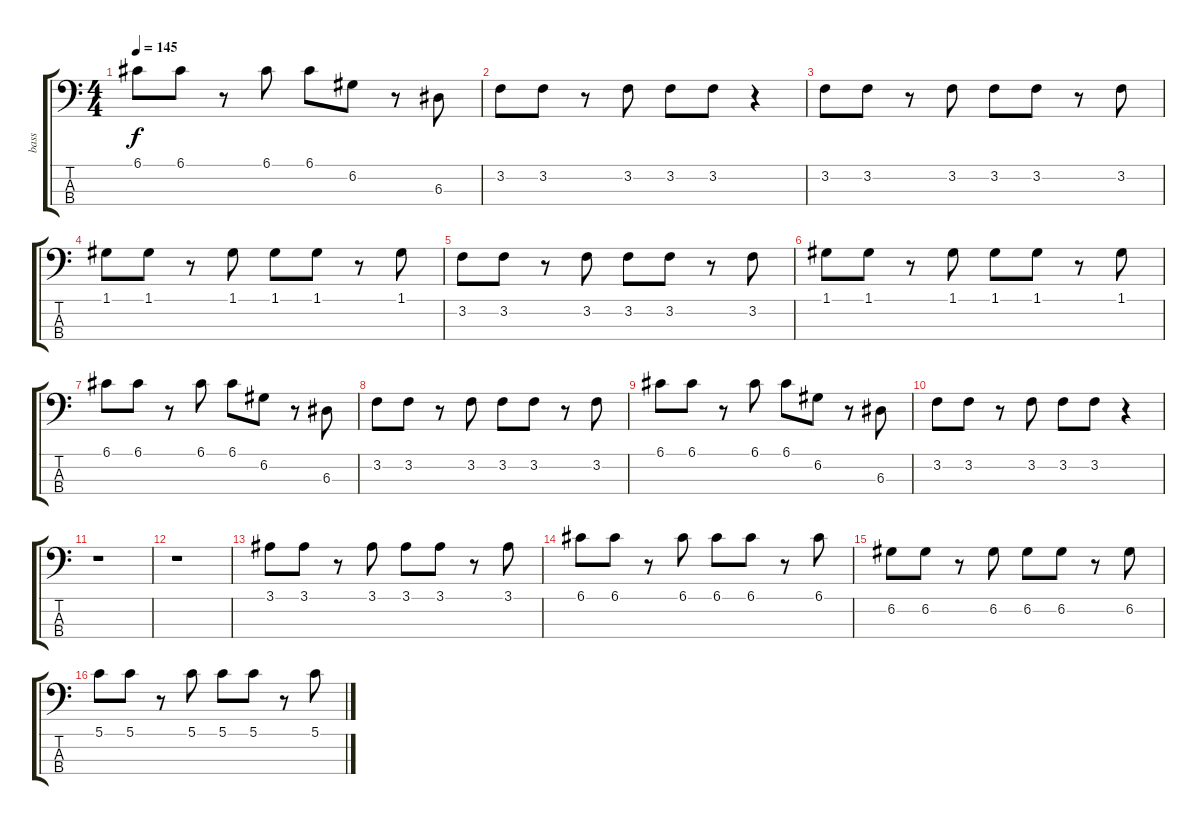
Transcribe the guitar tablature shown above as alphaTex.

\track ("bass" "bass") {instrument electricbassfinger}
\staff {score tabs}
\tuning (G2 D2 A1 E1) {hide}
\ts (4 4)
\tempo 145
\clef f4
\ks c
6.1.8{dy f} 6.1.8 r.8 6.1.8 6.1.8 6.2.8 r.8 6.3.8 |
3.2.8 3.2.8 r.8 3.2.8 3.2.8 3.2.8 r.4 |
3.2.8 3.2.8 r.8 3.2.8 3.2.8 3.2.8 r.8 3.2.8 |
1.1.8 1.1.8 r.8 1.1.8 1.1.8 1.1.8 r.8 1.1.8 |
3.2.8 3.2.8 r.8 3.2.8 3.2.8 3.2.8 r.8 3.2.8 |
1.1.8 1.1.8 r.8 1.1.8 1.1.8 1.1.8 r.8 1.1.8 |
6.1.8 6.1.8 r.8 6.1.8 6.1.8 6.2.8 r.8 6.3.8 |
3.2.8 3.2.8 r.8 3.2.8 3.2.8 3.2.8 r.8 3.2.8 |
6.1.8 6.1.8 r.8 6.1.8 6.1.8 6.2.8 r.8 6.3.8 |
3.2.8 3.2.8 r.8 3.2.8 3.2.8 3.2.8 r.4 |
r.1 |
r.1 |
3.1.8 3.1.8 r.8 3.1.8 3.1.8 3.1.8 r.8 3.1.8 |
6.1.8 6.1.8 r.8 6.1.8 6.1.8 6.1.8 r.8 6.1.8 |
6.2.8 6.2.8 r.8 6.2.8 6.2.8 6.2.8 r.8 6.2.8 |
5.1.8 5.1.8 r.8 5.1.8 5.1.8 5.1.8 r.8 5.1.8
